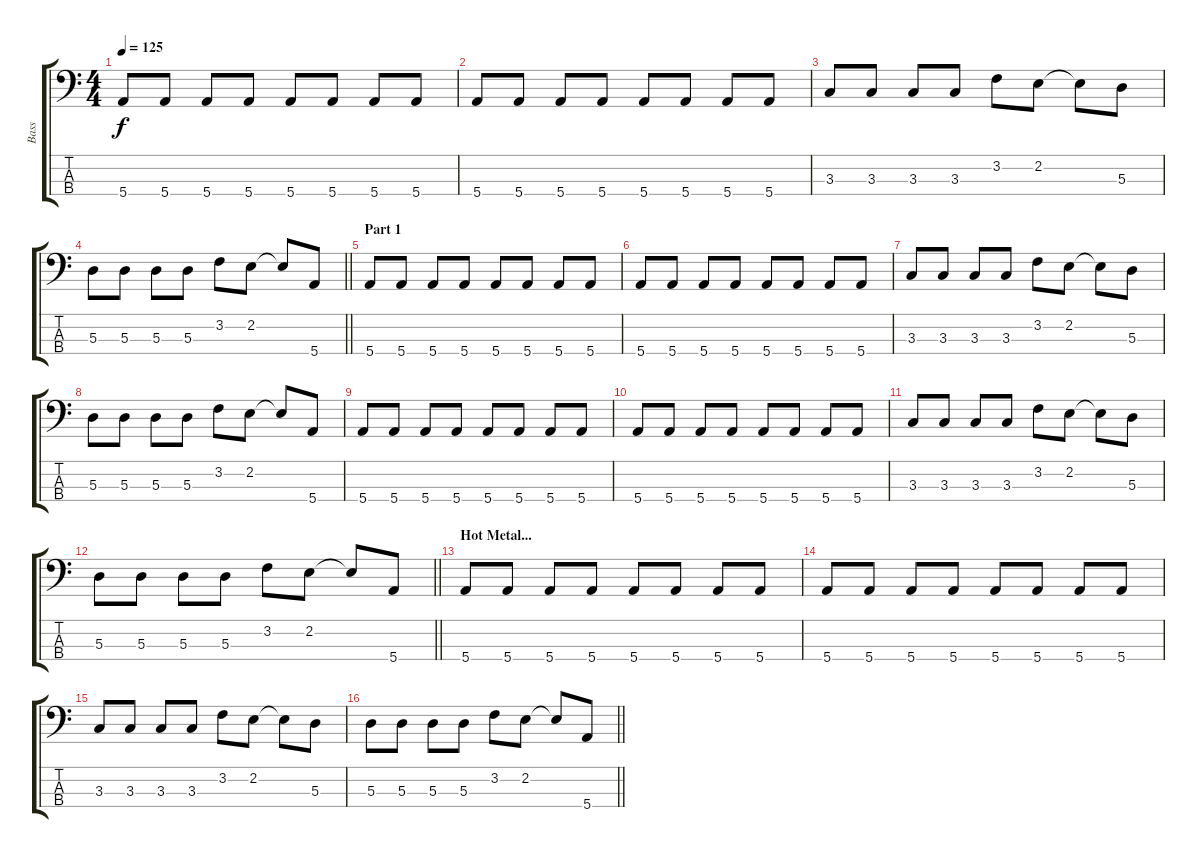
\track ("Bass" "Bass") {instrument electricbassfinger}
\staff {score tabs}
\tuning (G2 D2 A1 E1) {hide}
\ts (4 4)
\tempo 125
\clef f4
\ks c
5.4.8{dy f} 5.4.8 5.4.8 5.4.8 5.4.8 5.4.8 5.4.8 5.4.8 |
5.4.8 5.4.8 5.4.8 5.4.8 5.4.8 5.4.8 5.4.8 5.4.8 |
3.3.8 3.3.8 3.3.8 3.3.8 3.2.8 2.2.8 2.2{t}.8 5.3.8 |
\barLineRight lightlight
5.3.8 5.3.8 5.3.8 5.3.8 3.2.8 2.2.8 2.2{t}.8 5.4.8 |
\section ("" "Part 1")
5.4.8 5.4.8 5.4.8 5.4.8 5.4.8 5.4.8 5.4.8 5.4.8 |
5.4.8 5.4.8 5.4.8 5.4.8 5.4.8 5.4.8 5.4.8 5.4.8 |
3.3.8 3.3.8 3.3.8 3.3.8 3.2.8 2.2.8 2.2{t}.8 5.3.8 |
5.3.8 5.3.8 5.3.8 5.3.8 3.2.8 2.2.8 2.2{t}.8 5.4.8 |
5.4.8 5.4.8 5.4.8 5.4.8 5.4.8 5.4.8 5.4.8 5.4.8 |
5.4.8 5.4.8 5.4.8 5.4.8 5.4.8 5.4.8 5.4.8 5.4.8 |
3.3.8 3.3.8 3.3.8 3.3.8 3.2.8 2.2.8 2.2{t}.8 5.3.8 |
\barLineRight lightlight
5.3.8 5.3.8 5.3.8 5.3.8 3.2.8 2.2.8 2.2{t}.8 5.4.8 |
\section ("" "Hot Metal...")
5.4.8 5.4.8 5.4.8 5.4.8 5.4.8 5.4.8 5.4.8 5.4.8 |
5.4.8 5.4.8 5.4.8 5.4.8 5.4.8 5.4.8 5.4.8 5.4.8 |
3.3.8 3.3.8 3.3.8 3.3.8 3.2.8 2.2.8 2.2{t}.8 5.3.8 |
\barLineRight lightlight
5.3.8 5.3.8 5.3.8 5.3.8 3.2.8 2.2.8 2.2{t}.8 5.4.8
